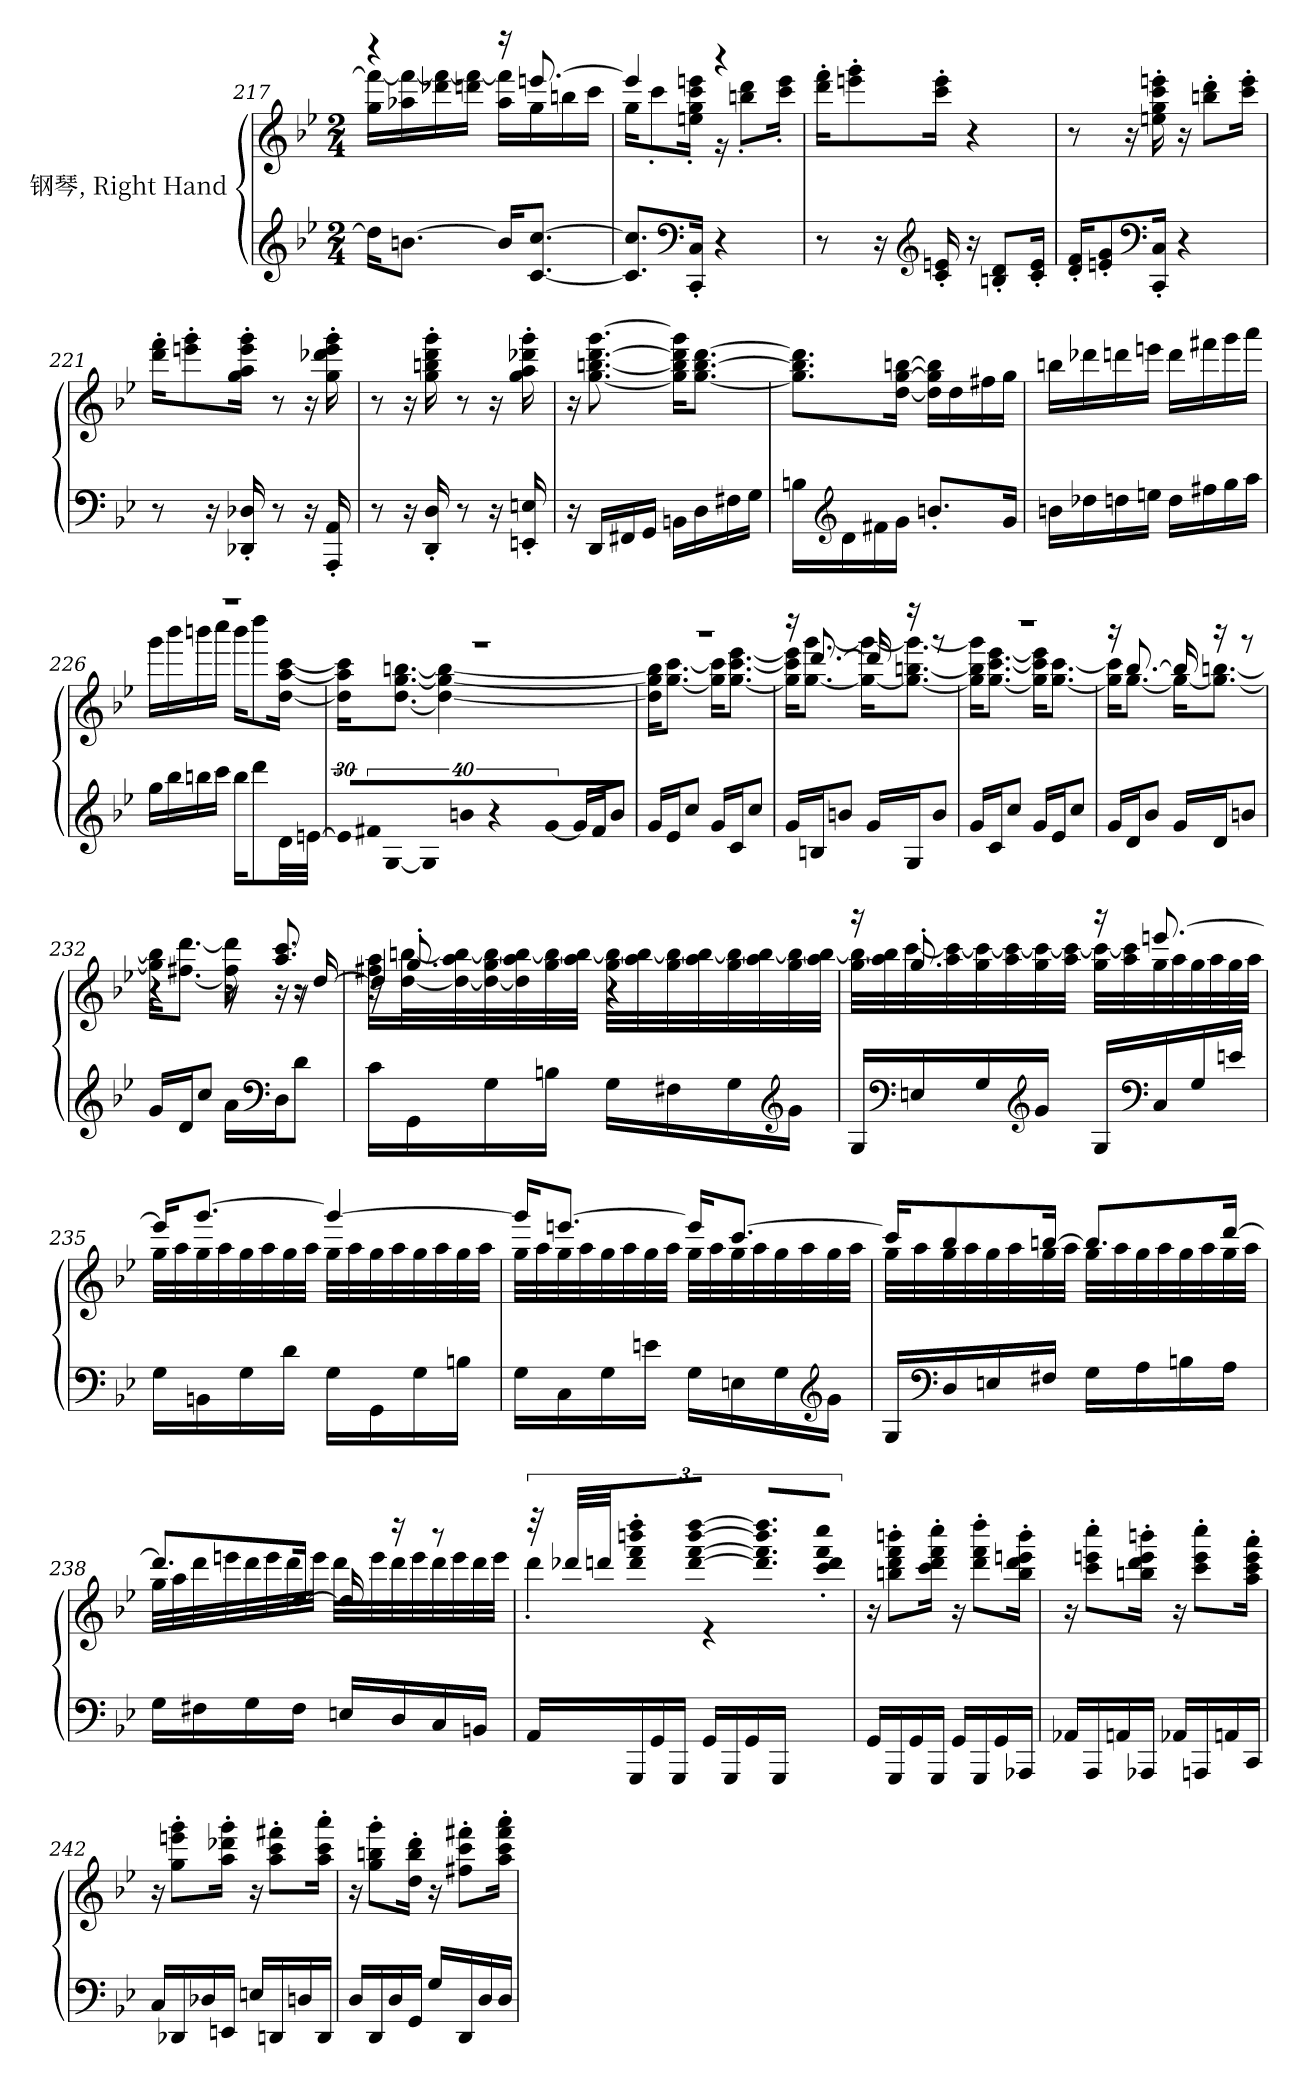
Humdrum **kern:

**kern	**kern
*part1	*part1
*staff2	*staff1
*I"钢琴, Right Hand	*
*clefG2	*clefG2
*k[b-e-]	*k[b-e-]
*M2/4	*M2/4
*MM115	*MM115
=217	=217
*	*^
16dd-\KL]	4r	16gg\ 16fff\_LL
*	*MM113	*
[8.bn\J	.	16aa-X\ 16fff\_
.	.	16ddd-X\ 16fff\_
*	*MM111	*
.	.	16dddn\ 16fff\_JJ
*	*MM115	*
16b/KL]	16r	16aa-\ 16fff\]LL
[8.c/ [8.cc/J	[8.eeen/	16gg\
.	.	16bbn\
.	.	16ccc\JJ
!!LO:LB:g=z	!!
=218	=218	=218
*	*MM110	*
8.c/] 8.cc/]L	4eee/]	16gg\KL
*	*MM103	*
.	.	8ccc'\
*clefF4	*	*
*	*MM110	*
16CC/' 16C/'Jk	.	16een\' 16gg\' 16ccc\' 16eeen\'Jk
4r	4r	16r
*	*MM113	*
.	.	8bbn\' 8ddd\'L
*	*MM116	*
.	.	16ccc\' 16eee\'Jk
*	*v	*v
=219	=219
*	*MM113
8r	16ddd\' 16fff\'KL
*	*MM110
.	8eeen\' 8ggg\'
16r	.
*clefG2	*
*	*MM113
16c/' 16en/'	16ccc\' 16eee\'Jk
16r	4r
8Bn/' 8d/'L	.
16c/' 16e/'Jk	.
=220	=220
*	*MM103
16d/' 16f/'KL	8r
8en/' 8g/'	.
.	16r
*clefF4	*
*	*MM110
16CC/' 16C/'Jk	16een\' 16gg\' 16ccc\' 16eeen\'
4r	16r
*	*MM113
.	8bbn\' 8ddd\'L
*	*MM116
.	16ccc\' 16eee\'Jk
=221	=221
*	*MM113
8r	16ddd\' 16fff\'KL
*	*MM104
.	8eeen\' 8ggg\'
16r	.
*	*MM108
16DD-X/' 16D-X/'	16gg\' 16aa\' 16eee\' 16ggg\'Jk
8r	8r
16r	16r
*	*MM103
16AAA/' 16AA/'	16gg\' 16ddd-X\' 16eee\' 16ggg\'
!!LO:LB:g=z
=222	=222
8r	8r
16r	16r
*	*MM101
16DD/' 16D/'	16gg\' 16bbn\' 16ddd\' 16ggg\'
8r	8r
16r	16r
*	*MM96
16EEn/' 16En/'	16gg\' 16aa\' 16ddd-X\' 16ggg\'
=223	=223
16r	16r
*	*MM79
16DD/LL	[8.gg\ [8.bbn\ [8.ddd\ [8.ggg\
16FF#X/	.
16GG/JJ	.
*	*MM111
16BBn\LL	16gg\] 16bb\] 16ddd\] 16ggg\]KL
*	*MM110
16D\	[8.gg\ [8.bb\ [8.ddd\J
16F#X\	.
16G\JJ	.
=224	=224
*	*MM113
16Bn\LL	8.gg\] 8.bb\] 8.ddd\]L
*clefG2	*
16d\	.
16f#X\	.
16g\JJ	[16dd\ [16gg\ [16bbn\Jk
*	*MM108
8.bn'/L	16dd\] 16gg\] 16bb\]LL
.	16dd\
*	*MM110
.	16ff#X\
*	*MM111
16g/Jk	16gg\JJ
!!LO:LB:g=z
=225	=225
*	*MM101
16bn\LL	16bbn\LL
*	*MM106
16dd-X\	16ddd-X\
*	*MM111
16ddn\	16dddn\
*	*MM116
16een\JJ	16eeen\JJ
*	*MM111
16dd\LL	16ddd\LL
*	*MM115
16ff#X\	16fff#X\
*	*MM120
16gg\	16ggg\
*	*MM122
16aa\JJ	16aaa\JJ
=226	=226
*	*MM104
*	*^
16gg\LL	2r	16ggg\LL
*	*MM106	*
16bb-\	.	16bbb-\
*	*MM113	*
16bbn\	.	16bbbn\
*	*MM108	*
16ccc\JJ	.	16cccc\JJ
*	*MM77	*
16bb\KL	.	16bbb\KL
*	*MM65	*
8ddd\	.	8dddd\
*	*MM58	*
32d\LL	.	[16dd\ [16aa\ [16ccc\Jk
[32en\JJJ	.	.
=227	=227	=227
!LO:N:vis=256%9	!	!
960%17e/KLLL]	2r	16dd\] 16aa\] 16ccc\]KL
!LO:N:vis=32	!	!
640%23f#X/	.	.
!LO:N:vis=256%9	!	!
[960%17G/JK	.	.
*	*MM63	*
.	.	[8.dd\ [8.gg\ [8.bbn\J
!LO:N:vis=16	!	!
1920%137G/]	.	.
!LO:N:vis=16	!	!
1920%137bn/JJ	.	.
!LO:N:vis=64	!	!
960%17r	.	.
1920ryy	.	.
!LO:N:vis=256%9	!	!
[960%17g/	.	.
16g/LL]	.	4dd\_ 4gg\_ 4bb\_
16f#/J	.	.
8b/J	.	.
!!LO:PB:g=z	!!
=228	=228	=228
16g/LL	2r	16dd\] 16gg\] 16bb\]KL
*	*MM89	*
16e-/J	.	[8.gg\ [8.ccc\J
8cc/J	.	.
16g/LL	.	16gg\] 16ccc\]KL
*	*MM96	*
16c/J	.	[8.gg\ [8.ccc\ [8.eee-\J
8cc/J	.	.
=229	=229	=229
16g/LL	16r	16gg\] 16ccc\] 16eee-\]KL
*	*MM82	*
16Bn/J	[8.ddd/	[8.gg\ [8.ggg\J
8bn/J	.	.
16g/LL	16ddd/]	16gg\_ 16ggg\_KL
*	*MM91	*
16G/J	16r	8.gg\_ [8.bbn\ 8.ggg\_J
8b/J	8r	.
=230	=230	=230
16g/LL	2r	16gg\] 16bb\] 16ggg\]KL
*	*MM92	*
16c/J	.	[8.gg\ [8.ccc\ [8.eee-\J
8cc/J	.	.
16g/LL	.	16gg\] 16ccc\] 16eee-\]KL
*	*MM91	*
16e-/J	.	[8.gg\ [8.ccc\J
8cc/J	.	.
=231	=231	=231
16g/LL	16r	16gg\] 16ccc\]KL
*	*MM96	*
16d/J	[8.bb-/	[8.gg\J
8b-/J	.	.
16g/LL	16bb-/]	16gg\KL_
*	*MM96	*
16d/J	16r	8.gg\_ [8.bbn\J
8bn/J	8r	.
!!LO:LB:g=z
=232	=232	=232
*	*	*^
16g/LL	4r	16gg\] 16bb\]KL	4r
*	*MM87	*	*
16d/J	.	[8.ff#X\ [8.ddd\J	.
8cc/J	.	.	.
16a\LL	16r	16ff#\] 16ddd\]	8r
*clefF4	*	*	*
*	*MM89	*	*
16D\J	8.aa/ 8.ccc/	16r	.
8d\J	.	8r	16r
.	.	.	[16dd/
=233	=233	=233	=233
16c\LL	16r	16ff#X\ 16aa\LL	4dd/]
*	*MM60	*	*
16GG\	8.gg'/	[32dd\ [32bbn\L	.
*	*MM94	*	*
.	.	32dd\_ 32aa\ 32bb\_	.
*	*MM99	*	*
16G\	.	32dd\_ 32gg\ 32bb\_	.
*	*MM91	*	*
.	.	32dd\] 32aa\ 32bb\_	.
*	*MM94	*	*
16Bn\JJ	.	32gg\ 32bb\_	.
*	*MM99	*	*
.	.	32aa\ 32bb\_JJJ	.
*	*MM110	*	*
16G\LL	4r	32gg\ 32bb\_LLL	4r
*	*MM111	*	*
.	.	32aa\ 32bb\_	.
*	*MM106	*	*
16F#X\	.	32gg\ 32bb\_	.
*	*MM108	*	*
.	.	32aa\ 32bb\_	.
*	*MM113	*	*
16G\	.	32gg\ 32bb\_	.
*	*MM103	*	*
.	.	32aa\ 32bb\_	.
*clefG2	*	*	*
*	*MM106	*	*
16g\JJ	.	32gg\ 32bb\_	.
*	*MM111	*	*
.	.	32aa\ 32bb\_JJJ	.
*	*v	*v	*v
!!LO:LB:g=z
=234	=234
*	*MM113
*	*^
16G/LL	16r	32gg\ 32bb\_LLL
*	*MM111	*
.	.	32aa\ 32bb\]
*clefF4	*	*
*	*MM97	*
16En/	8.gg'/	[32ccc\
*	*MM115	*
.	.	32aa\ 32ccc\_
*	*MM110	*
16G/	.	32gg\ 32ccc\_
*	*MM111	*
.	.	32aa\ 32ccc\_
*clefG2	*	*
*	*MM115	*
16g/JJ	.	32gg\ 32ccc\_
.	.	32aa\ 32ccc\_JJJ
*	*MM113	*
16G/LL	16r	32gg\ 32ccc\_LLL
*	*MM111	*
.	.	32aa\ 32ccc\]
*clefF4	*	*
*	*MM104	*
16C/	[8.eeen/	32gg\
*	*MM115	*
.	.	32aa\
16G/	.	32gg\
*	*MM113	*
.	.	32aa\
*	*MM116	*
16en/JJ	.	32gg\
*	*MM115	*
.	.	32aa\JJJ
=235	=235	=235
*	*MM113	*
16G\LL	16eee/KL]	32gg\LLL
*	*MM111	*
.	.	32aa\
*	*MM110	*
16BBn\	[8.ggg/J	32gg\
*	*MM115	*
.	.	32aa\
*	*MM111	*
16G\	.	32gg\
*	*MM115	*
.	.	32aa\
*	*MM113	*
16d\JJ	.	32gg\
*	*MM111	*
.	.	32aa\JJJ
*	*MM116	*
16G\LL	4ggg/_	32gg\LLL
*	*MM113	*
.	.	32aa\
16GG\	.	32gg\
.	.	32aa\
*	*MM108	*
16G\	.	32gg\
*	*MM113	*
.	.	32aa\
*	*MM115	*
16Bn\JJ	.	32gg\
*	*MM113	*
.	.	32aa\JJJ
!!LO:LB:g=z	!!
=236	=236	=236
*	*MM116	*
16G\LL	16ggg/KL]	32gg\LLL
*	*MM113	*
.	.	32aa\
*	*MM92	*
16C\	[8.eeen/J	32gg\
*	*MM113	*
.	.	32aa\
16G\	.	32gg\
*	*MM110	*
.	.	32aa\
*	*MM111	*
16en\JJ	.	32gg\
*	*MM115	*
.	.	32aa\JJJ
*	*MM113	*
16G\LL	16eee/KL]	32gg\LLL
.	.	32aa\
*	*MM97	*
16En\	[8.ccc/J	32gg\
*	*MM116	*
.	.	32aa\
16G\	.	32gg\
*	*MM115	*
.	.	32aa\
*clefG2	*	*
*	*MM111	*
16g\JJ	.	32gg\
*	*MM113	*
.	.	32aa\JJJ
=237	=237	=237
*	*MM111	*
16G/LL	16ccc/KL]	32gg\LLL
*	*MM97	*
.	.	32aa\
*clefF4	*	*
*	*MM115	*
16D/	8bb-/	32gg\
*	*MM111	*
.	.	32aa\
16En/	.	32gg\
.	.	32aa\
*	*MM115	*
16F#X/JJ	[16bbn/Jk	32gg\
.	.	32aa\JJJ
*	*MM111	*
16G\LL	8.bb/L]	32gg\LLL
*	*MM115	*
.	.	32aa\
*	*MM116	*
16A\	.	32gg\
*	*MM115	*
.	.	32aa\
*	*MM113	*
16Bn\	.	32gg\
*	*MM111	*
.	.	32aa\
*	*MM103	*
16A\JJ	[16ddd/Jk	32gg\
*	*MM116	*
.	.	32aa\JJJ
!!LO:LB:g=z	!!
=238	=238	=238
*	*MM115	*
16G\LL	8.ddd/L]	32gg\LLL
*	*MM113	*
.	.	32aa\
*	*MM67	*
16F#X\	.	32ddd\
*	*MM96	*
.	.	32eeen\
*	*MM115	*
16G\	.	32ddd\
*	*MM111	*
.	.	32eee\
*	*MM116	*
16F#\JJ	[16dd/Jk	32ddd\
.	.	32eee\JJJ
16En/LL	16dd/]	32ddd\LLL
*	*MM111	*
.	.	32eee\
*	*MM113	*
16D/	16r	32ddd\
*	*MM115	*
.	.	32eee\
*	*MM111	*
16C/	8r	32ddd\
*	*MM115	*
.	.	32eee\
*	*MM113	*
16BBn/JJ	.	32ddd\
*	*MM111	*
.	.	32eee\JJJ
=239	=239	=239
*	*MM99	*
16AA/LL	48r	4ddd'\
*	*MM84	*
.	48ddd-X/LLL	.
*	*MM67	*
.	48dddn/JJ	.
*	*MM84	*
16GGG/	8ddd/' 8fff/' 8bbbn/' 8dddd/'	.
16GG/	.	.
*	*MM101	*
16GGG/JJ	[16ddd/ [16fff/ [16bbb/ [16dddd/Jk	.
*	*MM115	*
16GG/LL	8.ddd/] 8.fff/] 8.bbb/] 8.dddd/]L	4r
16GGG/	.	.
16GG/	.	.
*	*MM110	*
16GGG/JJ	16ccc/' 16ddd/' 16fff/' 16cccc/'Jk	.
*	*v	*v
!!LO:LB:g=z
=240	=240
*	*MM111
16GG/LL	16r
16GGG/	8bbn\' 8ddd\' 8fff\' 8bbbn\'L
16GG/	.
16GGG/JJ	16ccc\' 16ddd\' 16fff\' 16cccc\'Jk
*	*MM110
16GG/LL	16r
*	*MM108
16GGG/	8ddd\' 8fff\' 8dddd\'L
16GG/	.
16AAA-X/JJ	16bb\' 16ddd\' 16eeen\' 16bbb\'Jk
=241	=241
*	*MM110
16AA-X/LL	16r
16AAA/	8ccc\' 8eeen\' 8cccc\'L
16AAn/	.
16AAA-X/JJ	16bbn\' 16ddd\' 16eee\' 16bbbn\'Jk
16AA-X/LL	16r
*	*MM108
16AAAn/	8ccc\' 8eee\' 8cccc\'L
16AAn/	.
*	*MM108
16CC/JJ	16aa\' 16ccc\' 16eee\' 16aaa\'Jk
=242	=242
*	*MM111
16C/LL	16r
*	*MM108
16DD-X/	8gg\' 8eeen\' 8ggg\'L
16D-X/	.
*	*MM108
16EEn/JJ	16aa\' 16ddd-X\' 16ggg\'Jk
16En/LL	16r
16DDn/	8aa\' 8ccc\' 8fff#X\'L
16Dn/	.
*	*MM108
16DD/JJ	16aa\' 16ccc\' 16aaa\'Jk
!!LO:PB:g=z
=243	=243
*	*MM111
16D/LL	16r
*	*MM110
16DD/	8gg\' 8bbn\' 8ggg\'L
16D/	.
16GG/JJ	16dd\' 16bb\' 16ddd\'Jk
*	*MM111
16G/LL	16r
*	*MM110
16DD/	8ff#X\' 8ccc\' 8fff#X\'L
16D/	.
*	*MM110
16D/JJ	16aa\' 16ccc\' 16fff#\' 16aaa\'Jk
=	=
*-	*-
